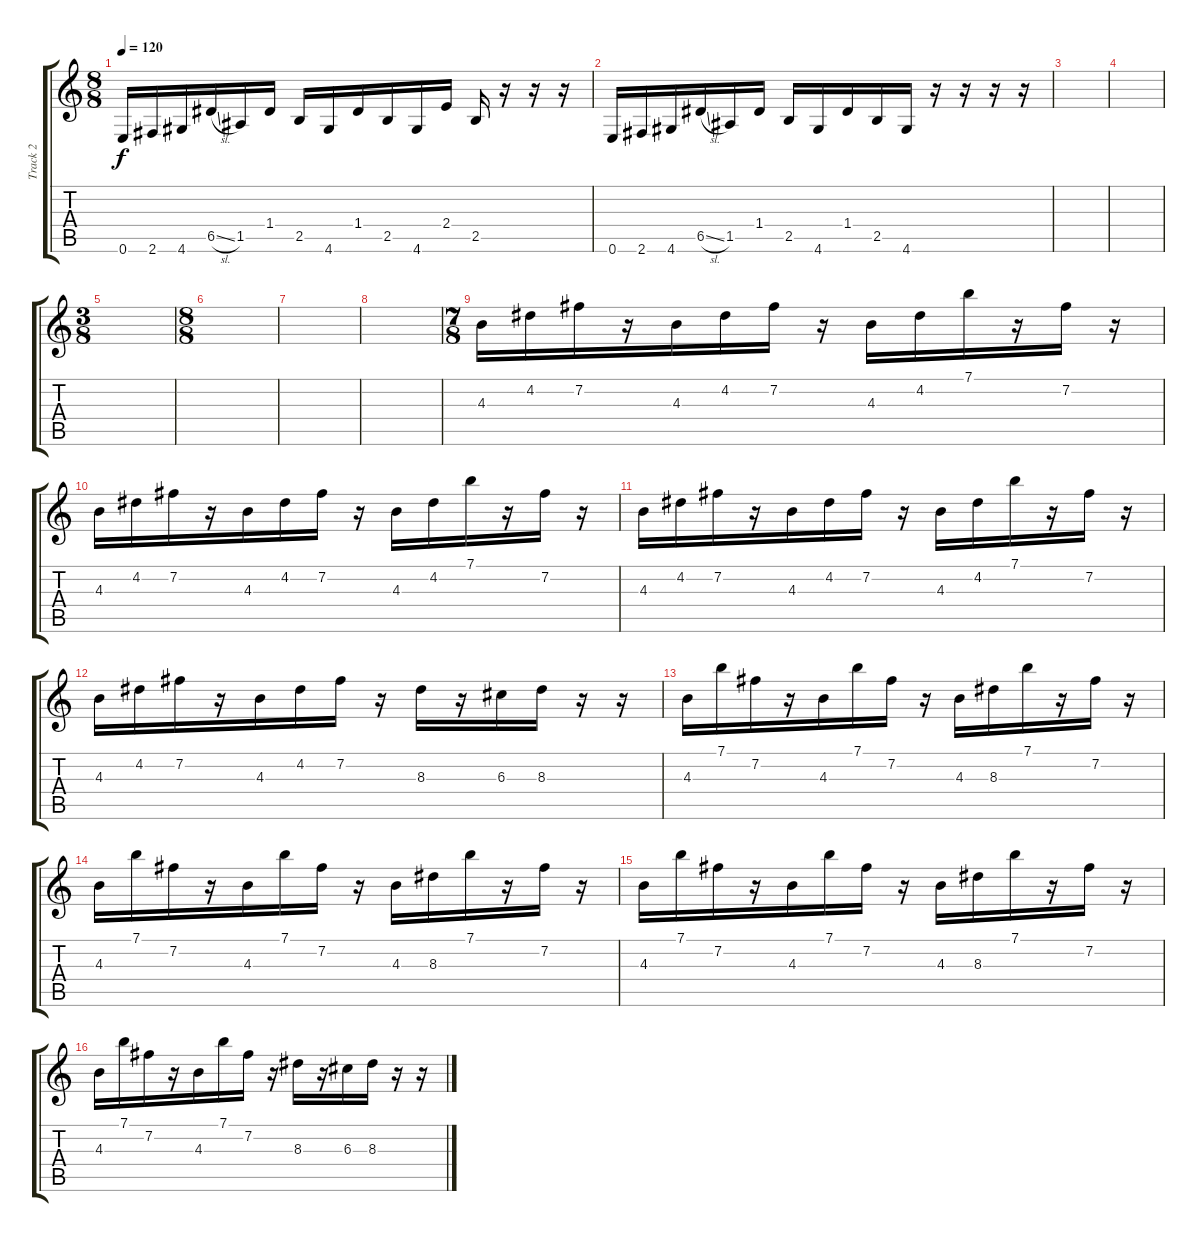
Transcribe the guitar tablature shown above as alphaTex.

\track ("Track 2" "Track 2") {instrument distortionguitar}
\staff {score tabs}
\tuning (E4 B3 G3 D3 A2 E2) {hide}
\ts (8 8)
\tempo 120
\clef g2
\ks c
0.6.16{dy f} 2.6.16 4.6.16 6.5{sl}.16 1.5.16 1.4.16 2.5.16 4.6.16 1.4.16 2.5.16 4.6.16 2.4.16 2.5.16 r.16 r.16 r.16 |
0.6.16 2.6.16 4.6.16 6.5{sl}.16 1.5.16 1.4.16 2.5.16 4.6.16 1.4.16 2.5.16 4.6.16 r.16 r.16 r.16 r.16 |
|
|
\ts (3 8)
|
\ts (8 8)
|
|
|
\ts (7 8)
4.3.16 4.2.16 7.2.16 r.16 4.3.16 4.2.16 7.2.16 r.16 4.3.16 4.2.16 7.1.16 r.16 7.2.16 r.16 |
4.3.16 4.2.16 7.2.16 r.16 4.3.16 4.2.16 7.2.16 r.16 4.3.16 4.2.16 7.1.16 r.16 7.2.16 r.16 |
4.3.16 4.2.16 7.2.16 r.16 4.3.16 4.2.16 7.2.16 r.16 4.3.16 4.2.16 7.1.16 r.16 7.2.16 r.16 |
4.3.16 4.2.16 7.2.16 r.16 4.3.16 4.2.16 7.2.16 r.16 8.3.16 r.16 6.3.16 8.3.16 r.16 r.16 |
4.3.16 7.1.16 7.2.16 r.16 4.3.16 7.1.16 7.2.16 r.16 4.3.16 8.3.16 7.1.16 r.16 7.2.16 r.16 |
4.3.16 7.1.16 7.2.16 r.16 4.3.16 7.1.16 7.2.16 r.16 4.3.16 8.3.16 7.1.16 r.16 7.2.16 r.16 |
4.3.16 7.1.16 7.2.16 r.16 4.3.16 7.1.16 7.2.16 r.16 4.3.16 8.3.16 7.1.16 r.16 7.2.16 r.16 |
4.3.16 7.1.16 7.2.16 r.16 4.3.16 7.1.16 7.2.16 r.16 8.3.16 r.16 6.3.16 8.3.16 r.16 r.16
